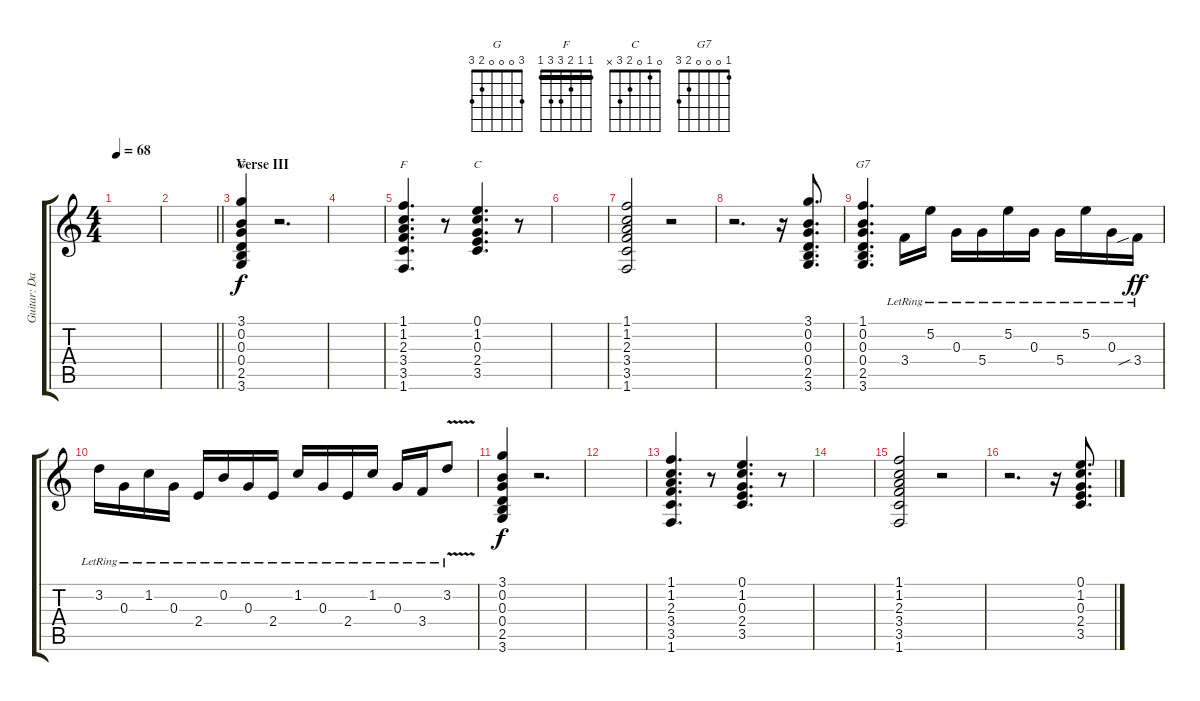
\track ("Guitar: Davey Johnstone" "Guitar: Da") {instrument electricguitarclean}
\staff {score tabs}
\tuning (E4 B3 G3 D3 A2 E2) {hide}
\chord ("G" 3 0 0 0 2 3)
\chord ("F" 1 1 2 3 3 1) {barre 1}
\chord ("C" 0 1 0 2 3 x)
\chord ("G7" 1 0 0 0 2 3)
\ts (4 4)
\tempo 68
\clef g2
\ks c
|
\barLineRight lightlight
|
\section ("" "Verse III")
(3.1 0.2 0.3 0.4 2.5 3.6).4{ch "G"} r.2{d} |
|
(1.1 1.2 2.3 3.4 3.5 1.6).4{d ch "F"} r.8 (0.1 1.2 0.3 2.4 3.5).4{d ch "C"} r.8 |
|
(1.1 1.2 2.3 3.4 3.5 1.6).2 r.2 |
r.2{d} r.16 (3.1 0.2 0.3 0.4 2.5 3.6).8{d} |
(1.1 0.2 0.3 0.4 2.5 3.6).4{d ch "G7"} 3.4{lr}.16{instrument electricguitarjazz} 5.2{lr}.16 0.3{lr}.16 5.4{lr}.16 5.2{lr}.16 0.3{lr}.16 5.4{lr}.16 5.2{lr}.16 0.3{lr}.16 3.4{sib lr}.16{dy ff} |
3.2{lr}.16 0.3{lr}.16 1.2{lr}.16 0.3{lr}.16 2.4{lr}.16 0.2{lr}.16 0.3{lr}.16 2.4{lr}.16 1.2{lr}.16 0.3{lr}.16 2.4{lr}.16 1.2{lr}.16 0.3{lr}.16 3.4{lr}.16 3.2{v lr}.8 |
(3.1 0.2 0.3 0.4 2.5 3.6).4{dy f instrument electricguitarclean} r.2{d} |
|
(1.1 1.2 2.3 3.4 3.5 1.6).4{d} r.8 (0.1 1.2 0.3 2.4 3.5).4{d} r.8 |
|
(1.1 1.2 2.3 3.4 3.5 1.6).2 r.2 |
r.2{d} r.16 (0.1 1.2 0.3 2.4 3.5).8{d}
